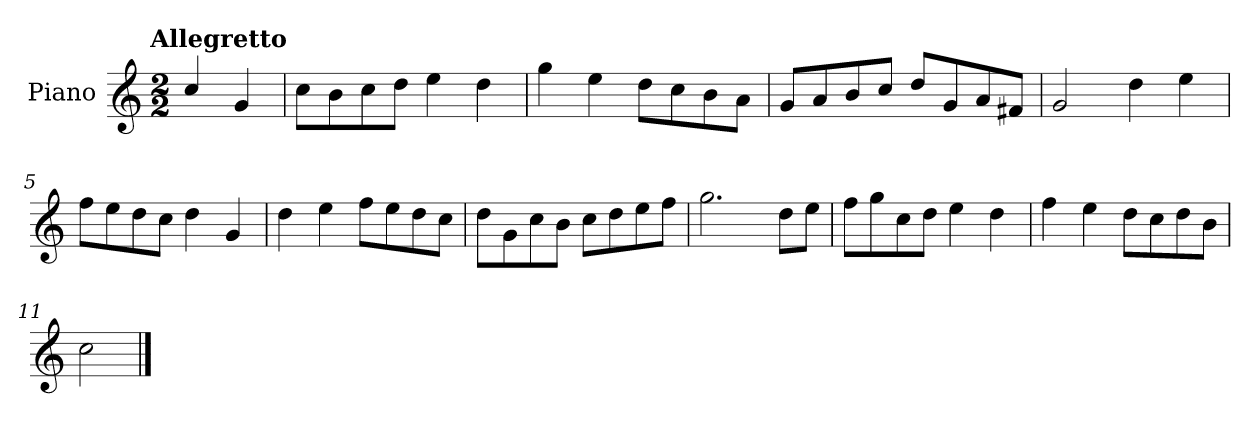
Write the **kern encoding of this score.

**kern
*part1
*staff1
*I"Piano
*I'Pno.
*clefG2
*k[]
!!LO:TX:omd:t=Allegretto
*M2/2
*MM116
=
4cc/
4g/
=1
8cc\L
8b\
8cc\
8dd\J
4ee\
4dd\
=2
4gg\
4ee\
8dd\L
8cc\
8b\
8a\J
=3
8g/L
8a/
8b/
8cc/J
8dd/L
8g/
8a/
8f#X/J
!!LO:LB:g=z
=4
2g/
4dd\
4ee\
=5
8ff\L
8ee\
8dd\
8cc\J
4dd\
4g/
=6
4dd\
4ee\
8ff\L
8ee\
8dd\
8cc\J
=7
8dd\L
8g\
8cc\
8b\J
8cc\L
8dd\
8ee\
8ff\J
!!LO:LB:g=z
=8
2.gg\
8dd\L
8ee\J
=9
8ff\L
8gg\
8cc\
8dd\J
4ee\
4dd\
=10
4ff\
4ee\
8dd\L
8cc\
8dd\
8b\J
=11
2cc\
==
*-
